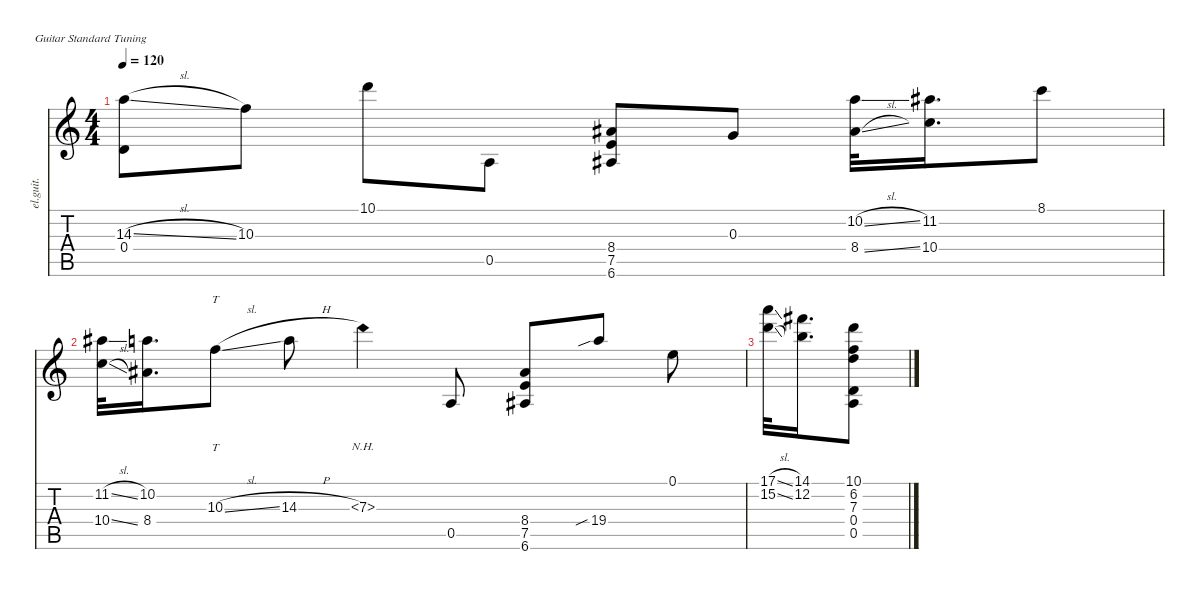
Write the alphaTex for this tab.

\defaultSystemsLayout 4
\hideDynamics
\bracketExtendMode nobrackets
\otherSystemsTrackNameOrientation horizontal
\track ("Clean Guitar" "el.guit.") {instrument electricguitarclean}
\staff {score tabs}
\tuning (E4 B3 G3 D3 A2 E2)
\ts (4 4)
\tempo 120
\clef g2
\ks c
(0.4 14.3{sl}).8{dy mf instrument electricguitarclean beam Down} 10.3.8{beam Down} 10.1.8{beam Down} 0.5.8{beam Down} (6.6{acc #} 7.5 8.4{acc #}).8{beam Up} 0.3.8{beam Up} (10.2{sl} 8.4{sl acc #}).32{beam Down} (11.2{acc #} 10.4).16{d beam Down} 8.1.8{beam Down} |
(11.2{sl acc #} 10.4{sl}).32{beam Down} (10.2 8.4{acc #}).16{d beam Down} 10.3{sl}.8{tt beam Down} 14.3{h}.8{beam Down} 7.3{nh}.4{beam Down} 0.5.8{beam Up} (8.4{acc #} 7.5 6.6{acc #}).8{beam Up} 19.4{sib}.8{beam Up} 0.1.8{beam Down} |
(17.1{sl} 15.2{sl}).32{beam Down} (14.1{acc #} 12.2).16{d beam Down} (10.1 6.2 7.3 0.4 0.5).8{beam Down}
